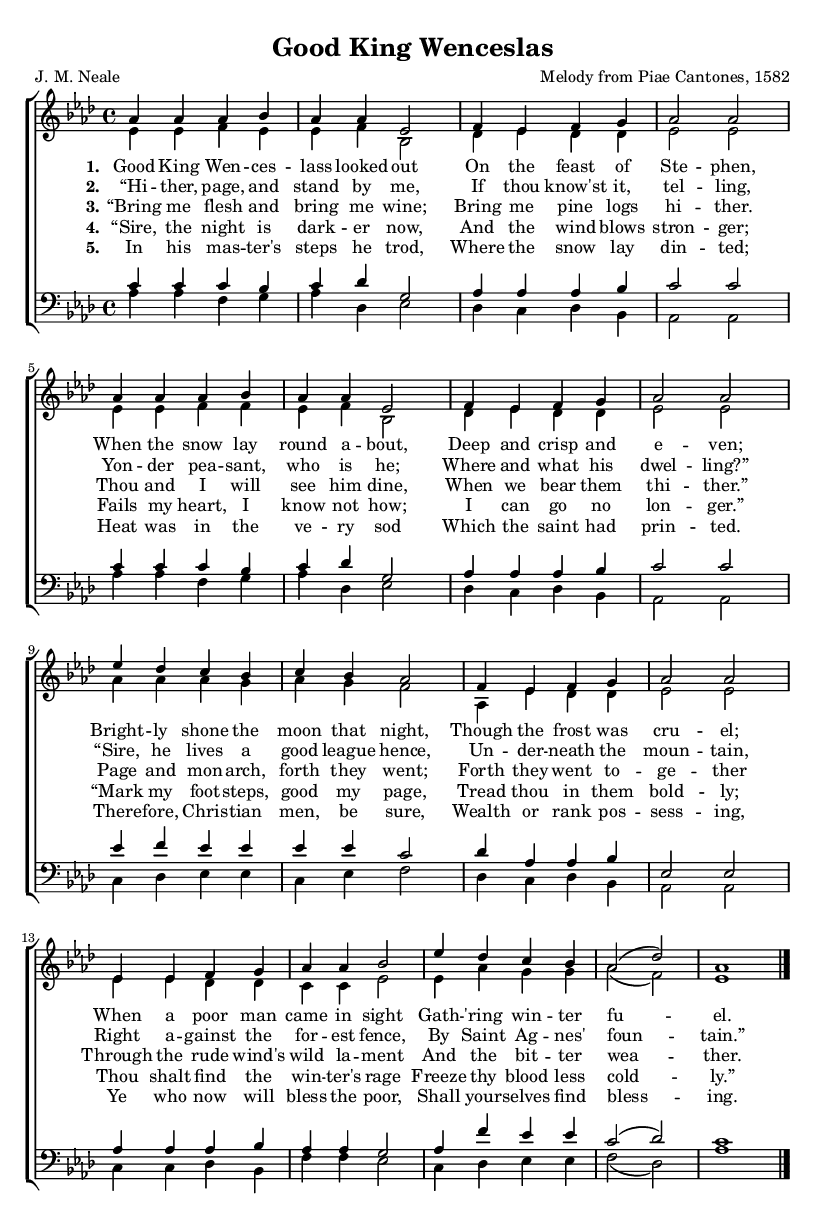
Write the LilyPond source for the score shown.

\header {
  filename = "GoodKingWenceslas.ly"
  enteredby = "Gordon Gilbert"
  composer = "Melody from Piae Cantones, 1582"
  poet = "J. M. Neale"
  date=""
  title = "Good King Wenceslas"
  metre = ""
  meter = \metre
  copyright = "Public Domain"
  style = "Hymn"
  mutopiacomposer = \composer
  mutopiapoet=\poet
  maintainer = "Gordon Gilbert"
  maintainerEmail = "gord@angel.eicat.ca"
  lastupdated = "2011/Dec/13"
}

\version "2.14.2"

\include "header.ly"

global= {
  \preamble
  \time 4/4
  \key aes \major
}

sop = \context Voice = "sop"    {
  \voiceOne
  \relative c'' {
    aes4 aes aes bes |
    aes aes ees2 |
    f4 ees f g |
    aes2 aes |

    aes4 aes aes bes |
    aes aes ees2 |
    f4 ees f g |
    aes2 aes |

    ees'4 des c bes |
    c bes aes2 |
    f4 ees f g |
    aes2 aes |

    ees4 ees f g |
    aes aes bes2 |
    ees4 des c bes |
    aes2( des) |
    aes1 \bar "|."
  }}

alto=\context Voice = "alto"   {
  \voiceTwo
  \relative c' {
  ees4 ees f ees |
  ees f bes,2 |
  des4 ees des des |
  ees2 ees |

  ees4 ees f f |
  ees f bes,2 |
  des4 ees des des |
  ees2 ees |

  aes4 aes aes g |
  aes g f2 |
  aes,4 ees' des des |
  ees2 ees |

  ees4 ees des des |
  c c ees2 |
  ees4 aes g g |
  aes2( f) |
  ees1 \bar "|."

  }}

tenor = \context Voice = "tenor"   {
  \voiceOne
  \relative c' {
  c4 c c bes |
  c des g,2 |
  aes4 aes aes bes |
  c2 c |

  c4 c c bes |
  c des g,2 |
  aes4 aes aes bes |
  c2 c |

  ees4 f ees ees |
  ees ees c2 |
  des4 aes aes bes |
  ees,2 ees |

  aes4 aes aes bes |
  aes aes g2 |
  aes4 f' ees ees |
  c2( des)
  c1 \bar "|."
  }}

bass = \context Voice = "bass"   {
  \voiceTwo
  \relative c' {
  aes4 aes f g |
  aes des, ees2 |
  des4 c des4 bes4 |
  aes2 aes |

  aes'4 aes f g |
  aes des, ees2 |
  des4 c des4 bes4 |
  aes2 aes |

  c4 des ees ees |
  c ees f2 |
  des4 c des bes |
  aes2 aes |

  c4 c des bes |
  f' f ees2 |
  c4 des ees ees |
  f2( des) |
  aes'1 \bar "|."
  }}

accomp=\chordmode {

}



stanzaa = \lyricmode {
  Good King Wen -- ces -- lass looked out
  On the feast of Ste -- phen,
  When the snow lay round a -- bout,
  Deep and crisp and e -- ven;
  Bright -- ly shone the moon that night,
  Though the frost was cru -- el;
  When a poor man came in sight
  Gath -- 'ring win -- ter fu -- el.
}

stanzab = \lyricmode {
  “Hi -- ther, page, and stand by me,
  If thou know'st it, tel -- ling,
  Yon -- der pea -- sant, who is he;
  Where and what his dwel -- ling?”
  “Sire, he lives a good league hence,
  Un -- der -- neath the moun -- tain,
  Right a -- gainst the for -- est fence,
  By Saint Ag -- nes' foun -- tain.”
}

stanzac = \lyricmode {
  “Bring me flesh and bring me wine;
  Bring me pine logs hi -- ther.
  Thou and I will see him dine,
  When we bear them thi -- ther.”
  Page and mon -- arch, forth they went;
  Forth they went to -- ge -- ther
  Through the rude wind's wild la -- ment
  And the bit -- ter wea -- ther.
}

stanzad = \lyricmode {
  “Sire, the night is dark -- er now,
  And the wind blows stron -- ger;
  Fails my heart, I know not how;
  I can go no lon -- ger.”
  “Mark my foot -- steps, good my page,
  Tread thou in them bold -- ly;
  Thou shalt find the win -- ter's rage
  Freeze thy blood less cold -- ly.”
}
stanzae = \lyricmode {
  In his mas -- ter's steps he trod,
  Where the snow lay din -- ted;
  Heat was in the ve -- ry sod
  Which the saint had prin -- ted.
  There -- fore, Chris -- tian men, be sure,
  Wealth or rank pos -- sess -- ing,
  Ye who now will bless the poor,
  Shall your -- selves find bless -- ing.
}

stanzaf = \lyricmode {

}

\score {
  \context ChoirStaff <<
    \context ChordNames \accomp
    \unset ChoirStaff.melismaBusyProperties
    \context Staff ="upper"  { \clef "G" <<
      \global
      \sop
      \alto
    >>}

    \lyricsto "sop" \context Lyrics = "stanza-1" {
      \set stanza = "1."
      \stanzaa }
    \lyricsto "sop" \context Lyrics = "stanza-2" {
      \set stanza = "2."
      \stanzab }
    \lyricsto "sop" \context Lyrics = "stanza-3" {
      \set stanza = "3."
      \stanzac }
    \lyricsto "sop" \context Lyrics = "stanza-4" {
      \set stanza = "4."
      \stanzad }
    \lyricsto "sop" \context Lyrics = "stanza-5" {
      \set stanza = "5."
      \stanzae }
                                %	\lyricsto "sop" \context Lyrics = "stanza-6" {
                                %		\set stanza = "6."
                                %			\stanzaf }
    \context Staff = "lower"  { \clef "F"<<
      \global
      \tenor
      \bass
    >>}
  >>
}

